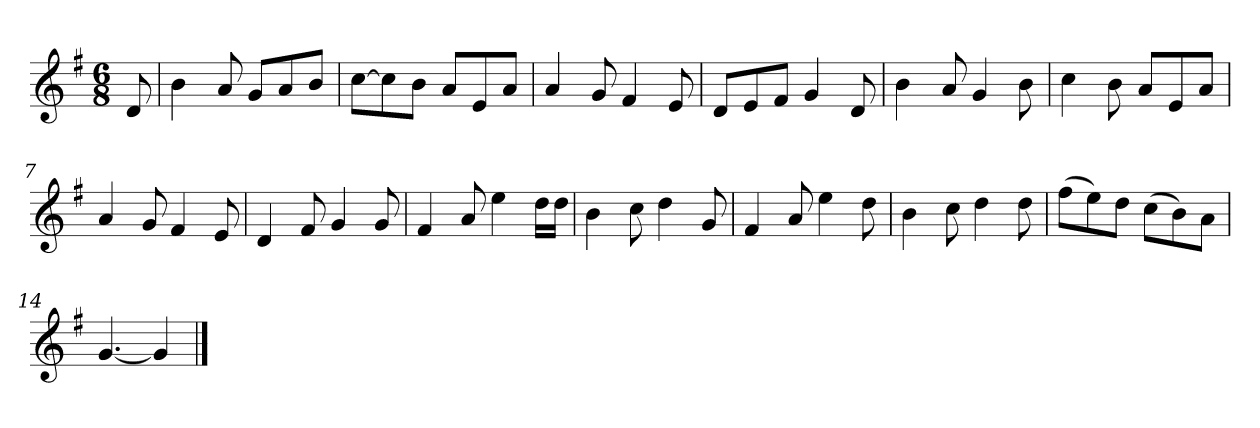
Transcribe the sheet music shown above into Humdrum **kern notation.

**kern
*part1
*staff1
*k[f#]
*M6/8
*MM120
=
8d
=1
4b
8a
8gL
8a
8bJ
=2
[8ccL
8cc]
8bJ
8aL
8e
8aJ
=3
4a
8g
4f#
8e
=4
8dL
8e
8f#J
4g
8d
=5
4b
8a
4g
8b
=6
4cc
8b
8aL
8e
8aJ
=7
4a
8g
4f#
8e
=8
4d
8f#
4g
8g
=9
4f#
8a
4ee
16ddLL
16ddJJ
=10
4b
8cc
4dd
8g
=11
4f#
8a
4ee
8dd
=12
4b
8cc
4dd
8dd
=13
(8ff#L
8ee)
8ddJ
(8ccL
8b)
8aJ
=14
[4.g
4g]
==
*-
